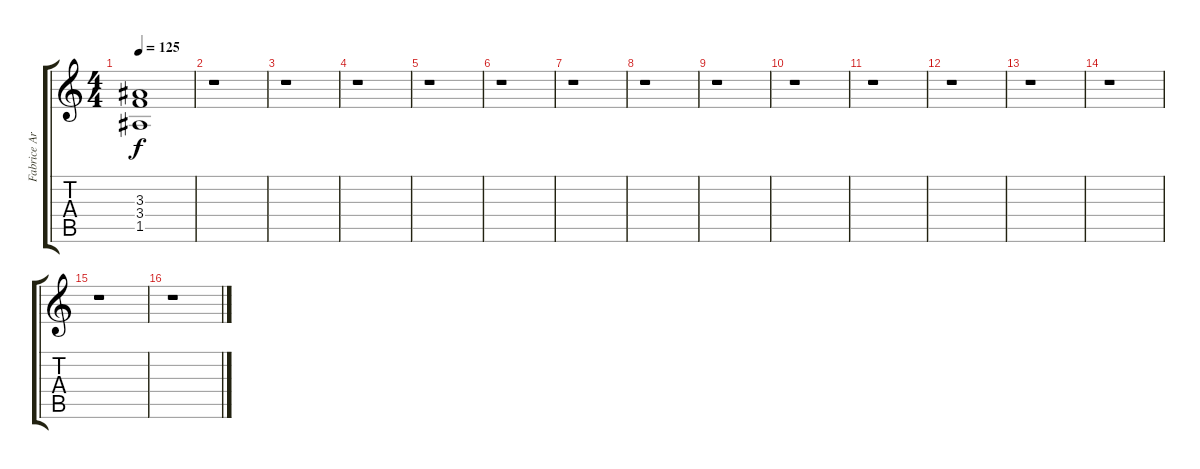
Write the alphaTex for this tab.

\track ("Fabrice Arnouts" "Fabrice Ar") {instrument distortionguitar}
\staff {score tabs}
\tuning (E4 B3 G3 D3 A2 E2) {hide}
\ts (4 4)
\tempo 125
\clef g2
\ks c
(3.3{t} 3.4{t} 1.5{t}).1{dy f} |
r.1 |
r.1 |
r.1 |
r.1 |
r.1 |
r.1 |
r.1 |
r.1 |
r.1 |
r.1 |
r.1 |
r.1 |
r.1 |
r.1 |
r.1
